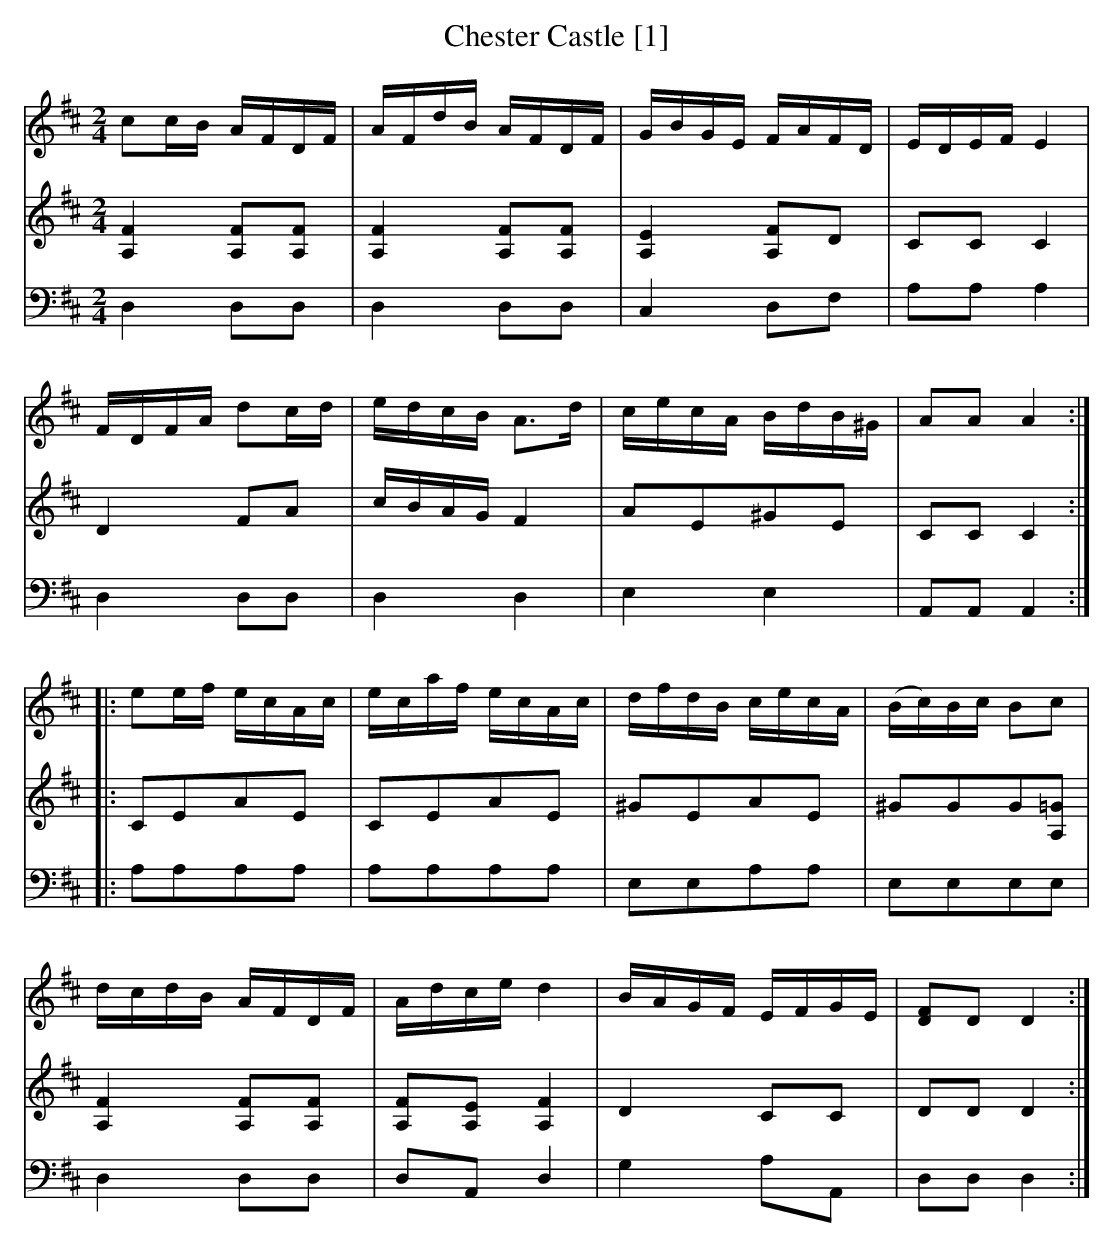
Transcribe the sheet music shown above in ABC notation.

X:1
T:Chester Castle [1]
M:2/4
L:1/8
K:D
V:1
cc/B/ A/F/D/F/|A/F/d/B/ A/F/D/F/|G/B/G/E/ F/A/F/D/|E/D/E/F/ E2|
F/D/F/A/ dc/d/|e/d/c/B/ A>d|c/e/c/A/ B/d/B/^G/|AA A2:|
|:ee/f/ e/c/A/c/|e/c/a/f/ e/c/A/c/|d/f/d/B/ c/e/c/A/|(B/c/)B/c/ Bc|
d/c/d/B/ A/F/D/F/|A/d/c/e/ d2|B/A/G/F/ E/F/G/E/|[DF]D D2:|
V:2
[A,2F2][A,F][A,F]|[A,2F2][A,F][A,F]|[A,2E2][A,F]D|CC C2|
D2 FA|c/B/A/G/ F2|AE^GE|CC C2:|
|:CEAE|CEAE|^GEAE|^GGG[A,=G]|
[A,2F2][A,F][A,F]|[A,F][A,E][A,2F2]|D2 CC|DD D2:|
V:3 clef = bass
D,2D,D,|D,2D,D,|C,2D,F,|A,A, A,2|
D,2D,D,| D,2D,2|E,2E,2 |A,,A,, A,,2:|
|:A,A,A,A,|A,A,A,A,|E,E,A,A,|E,E,E,E,|
D,2D,D, |D,A,,D,2|G,2 A,A,,|D,D, D,2:|
